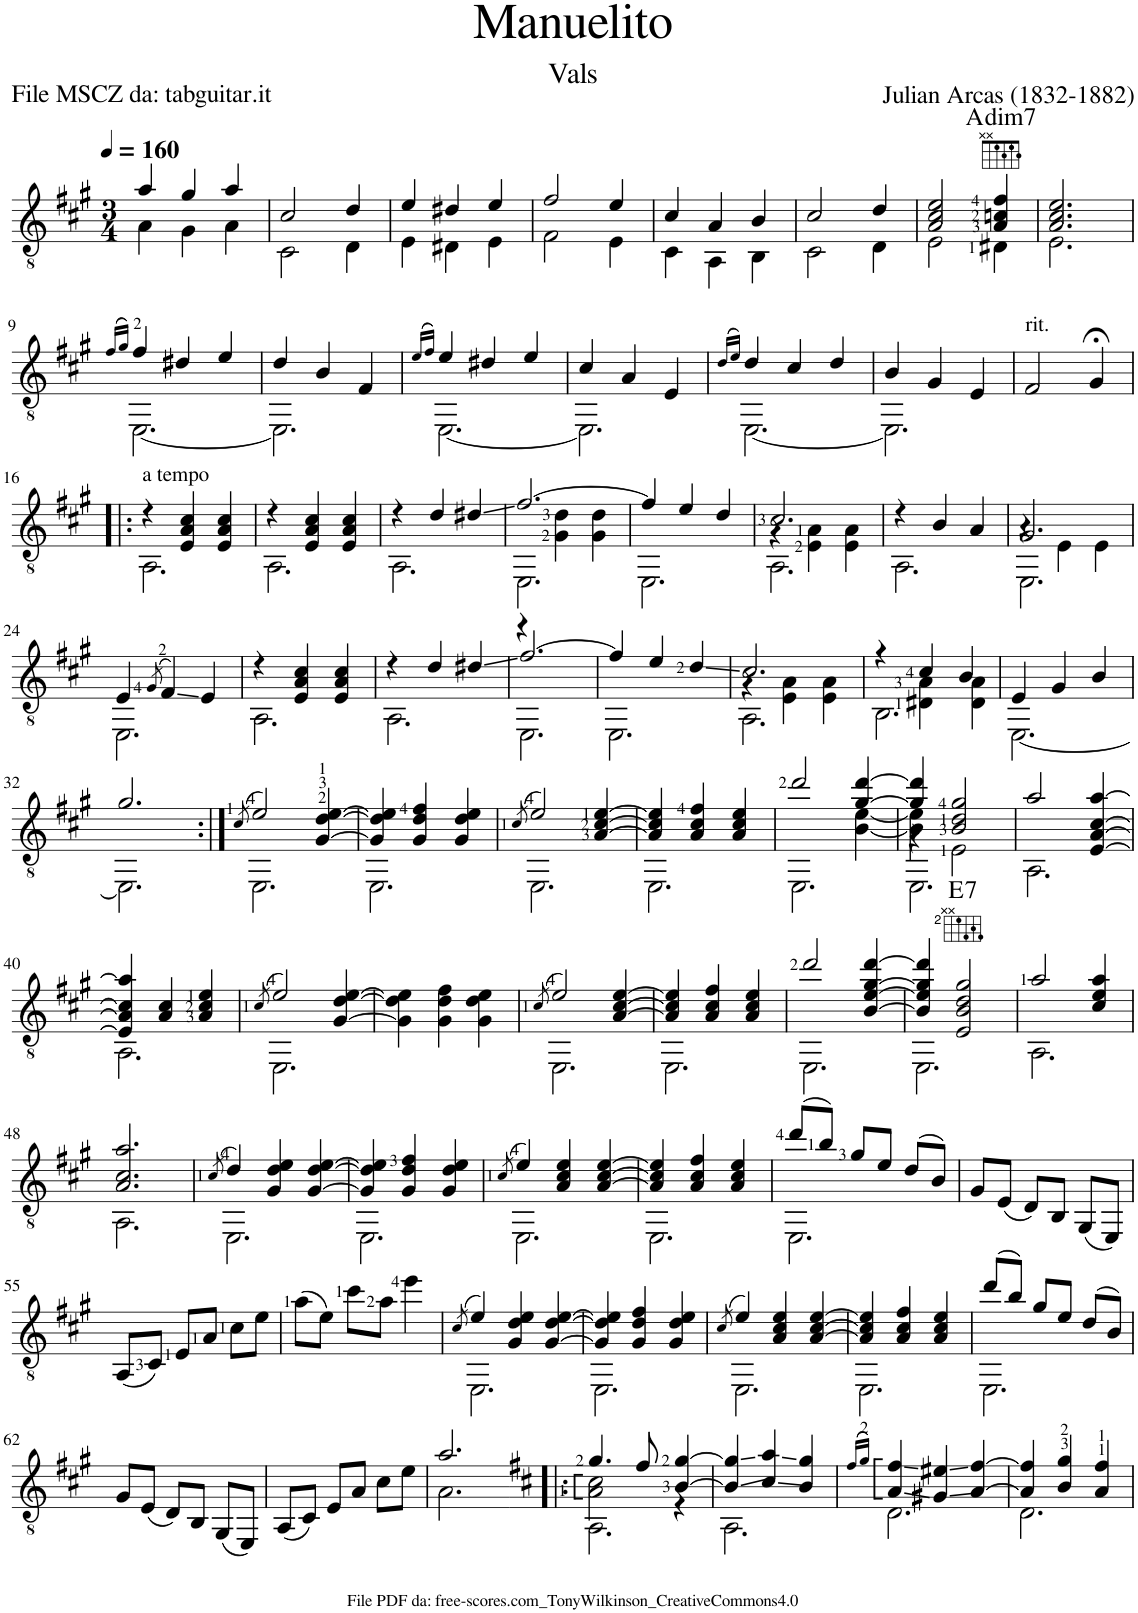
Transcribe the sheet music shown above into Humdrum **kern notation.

**kern	**harte
*part1	*part1
*staff1	*
*I"Guitar	*
*I'Guit.	*
*clefGv2	*
*k[f#c#g#]	*
*M3/4	*
*MM160	*
=1	=1
*^	*
4a/	4A\	.
4g#/	4G#\	.
4a/	4A\	.
=2	=2	=2
2c#/	2C#\	.
4d/	4D\	.
=3	=3	=3
4e/	4E\	.
4d#X/	4D#X\	.
4e/	4E\	.
=4	=4	=4
2f#/	2F#\	.
4e/	4E\	.
=5	=5	=5
4c#/	4C#\	.
4A/	4AA\	.
4B/	4BB\	.
=6	=6	=6
2c#/	2C#\	.
4d/	4D\	.
=7	=7	=7
2A/ 2c#/ 2e/	2E\	.
!	!	!LO:H:kt=dim7
4A/ 4cn/ 4f#/	4D#X\	A:dim7
=8	=8	=8
2.A/ 2.c#/ 2.e/	2.E\	.
!!LO:LB:g=z	!!
=9	=9	=9
(16qf#/LL	.	.
16qg#/JJ)	.	.
4f#/	[2.EE\	.
4d#X/	.	.
4e/	.	.
=10	=10	=10
4d/	2.EE\]	.
4B/	.	.
4F#/	.	.
=11	=11	=11
(16qe/LL	.	.
16qf#/JJ)	.	.
4e/	[2.EE\	.
4d#X/	.	.
4e/	.	.
=12	=12	=12
4c#/	2.EE\]	.
4A/	.	.
4E/	.	.
=13	=13	=13
(16qd/LL	.	.
16qe/JJ)	.	.
4d/	[2.EE\	.
4c#/	.	.
4d/	.	.
=14	=14	=14
4B/	2.EE\]	.
4G#/	.	.
4E/	.	.
*v	*v	*
=15	=15
!LO:TX:a:t=rit.	!
2F#/	.
4G#;</	.
!!LO:LB:g=z
=16!|:	=16!|:
*^	*
!LO:TX:a:t=a tempo	!	!
4r	2.AA\	.
4E/ 4A/ 4c#/	.	.
4E/ 4A/ 4c#/	.	.
=17	=17	=17
4r	2.AA\	.
4E/ 4A/ 4c#/	.	.
4E/ 4A/ 4c#/	.	.
=18	=18	=18
4r	2.AA\	.
4d/	.	.
4d#X/	.	.
=19	=19	=19
*	*^	*
[2.f#/	2.EE\	4r	.
.	.	4G#\ 4d\	.
.	.	4G#\ 4d\	.
*	*v	*v	*
=20	=20	=20
4f#/]	2.EE\	.
4e/	.	.
4d/	.	.
=21	=21	=21
*	*^	*
2.c#/	4r	2.AA\	.
.	4E\ 4A\	.	.
.	4E\ 4A\	.	.
*	*v	*v	*
=22	=22	=22
4r	2.AA\	.
4B/	.	.
4A/	.	.
=23	=23	=23
*	*^	*
2.G#/	4r	2.EE\	.
.	4E\	.	.
.	4E\	.	.
*	*v	*v	*
!!LO:LB:g=z
=24	=24	=24
4E/	2.EE\	.
(8qG#/	.	.
4F#/)	.	.
4E/	.	.
=25	=25	=25
4r	2.AA\	.
4E/ 4A/ 4c#/	.	.
4E/ 4A/ 4c#/	.	.
=26	=26	=26
4r	2.AA\	.
4d/	.	.
4d#X/	.	.
=27	=27	=27
[2.f#/	2.EE\	.
=28	=28	=28
4f#/]	2.EE\	.
4e/	.	.
4d/	.	.
=29	=29	=29
*	*^	*
2.c#/	4r	2.AA\	.
.	4E\ 4A\	.	.
.	4E\ 4A\	.	.
=30	=30	=30	=30
4r	4ryy	2.BB\	.
4c#/	4D#X\ 4A\	.	.
4B/	4D#\ 4A\	.	.
*	*v	*v	*
=31	=31	=31
4E/	[2.EE\	.
4G#/	.	.
4B/	.	.
!!LO:LB:g=z	!!
=32	=32	=32
2.g#/	2.EE\]	.
=33:|!	=33:|!	=33:|!
(8qc#/	.	.
2e/)	2.EE\	.
[4G#/ [4d/ [4e/	.	.
=34	=34	=34
4G#/] 4d/] 4e/]	2.EE\	.
4G#/ 4d/ 4f#/	.	.
4G#/ 4d/ 4e/	.	.
=35	=35	=35
(8qc#/	.	.
2e/)	2.EE\	.
[4A/ [4c#/ [4e/	.	.
=36	=36	=36
4A/] 4c#/] 4e/]	2.EE\	.
4A/ 4c#/ 4f#/	.	.
4A/ 4c#/ 4e/	.	.
=37	=37	=37
*	*^	*
2dd/	2ryy	2.EE\	.
[4g#/ [4dd/	[4B\ [4e\	.	.
=38	=38	=38	=38
*	*	*^	*
4g#/] 4dd/]	4B\] 4e\]	4r	2.EE\	.
2B/ 2d/ 2g#/	2ryy	2E\	.	.
*	*v	*v	*v	*
=39	=39	=39
2a/	2.AA\	.
[4E/ [4A/ [4c#/ [4a/	.	.
!!LO:LB:g=z	!!
=40	=40	=40
4E/] 4A/] 4c#/] 4a/]	2.AA\	.
4A/ 4c#/	.	.
4A/ 4c#/ 4e/	.	.
=41	=41	=41
(8qc#/	.	.
2e/)	2.EE\	.
[4G#/ [4d/ [4e/	.	.
*v	*v	*
=42	=42
4G#\] 4d\] 4e\]	.
4G#\ 4d\ 4f#\	.
4G#\ 4d\ 4e\	.
=43	=43
(8qc#/	.
*^	*
2e/)	2.EE\	.
[4A/ [4c#/ [4e/	.	.
=44	=44	=44
4A/] 4c#/] 4e/]	2.EE\	.
4A/ 4c#/ 4f#/	.	.
4A/ 4c#/ 4e/	.	.
=45	=45	=45
2dd/	2.EE\	.
[4B/ [4e/ [4g#/ [4dd/	.	.
=46	=46	=46
4B/] 4e/] 4g#/] 4dd/]	2.EE\	.
!	!	!LO:H:kt=7
2E/ 2B/ 2d/ 2g#/	.	E:7
=47	=47	=47
2a/	2.AA\	.
4c#/ 4e/ 4a/	.	.
!!LO:LB:g=z	!!
=48	=48	=48
2.A/ 2.c#/ 2.a/	2.AA\	.
=49	=49	=49
(8qc#/	.	.
4d/)	2.EE\	.
4G#/ 4d/ 4e/	.	.
[4G#/ [4d/ [4e/	.	.
=50	=50	=50
4G#/] 4d/] 4e/]	2.EE\	.
4G#/ 4d/ 4f#/	.	.
4G#/ 4d/ 4e/	.	.
=51	=51	=51
(8qc#/	.	.
4e/)	2.EE\	.
4A/ 4c#/ 4e/	.	.
[4A/ [4c#/ [4e/	.	.
=52	=52	=52
4A/] 4c#/] 4e/]	2.EE\	.
4A/ 4c#/ 4f#/	.	.
4A/ 4c#/ 4e/	.	.
=53	=53	=53
(8dd/L	2.EE\	.
8b/J)	.	.
8g#/L	.	.
8e/J	.	.
(8d/L	.	.
8B/J)	.	.
*v	*v	*
=54	=54
8G#/L	.
(8E/J	.
8D/L)	.
8BB/J	.
(8GG#/L	.
8EE/J)	.
!!LO:LB:g=z
=55	=55
(8AA/L	.
8C#/J)	.
8E/L	.
8A/J	.
8c#\L	.
8e\J	.
=56	=56
(8a\L	.
8e\J)	.
8cc#\L	.
8a\J	.
4ee\	.
=57	=57
(8qc#/	.
*^	*
4e/)	2.EE\	.
4G#/ 4d/ 4e/	.	.
[4G#/ [4d/ [4e/	.	.
=58	=58	=58
4G#/] 4d/] 4e/]	2.EE\	.
4G#/ 4d/ 4f#/	.	.
4G#/ 4d/ 4e/	.	.
=59	=59	=59
(8qc#/	.	.
4e/)	2.EE\	.
4A/ 4c#/ 4e/	.	.
[4A/ [4c#/ [4e/	.	.
=60	=60	=60
4A/] 4c#/] 4e/]	2.EE\	.
4A/ 4c#/ 4f#/	.	.
4A/ 4c#/ 4e/	.	.
=61	=61	=61
(8dd/L	2.EE\	.
8b/J)	.	.
8g#/L	.	.
8e/J	.	.
(8d/L	.	.
8B/J)	.	.
*v	*v	*
!!LO:LB:g=z
=62	=62
8G#/L	.
(8E/J	.
8D/L)	.
8BB/J	.
(8GG#/L	.
8EE/J)	.
=63	=63
(8AA/L	.
8C#/J)	.
8E/L	.
8A/J	.
8c#\L	.
8e\J	.
=64	=64
*^	*
2.a/	2.A\	.
*v	*v	*
=65!|:	=65!|:
*k[f#c#]	*
*^	*
*	*^	*
4.g/	2A\ 2c#\	2.AA\	.
8f#/	.	.	.
[4B/ [4g/	4r	.	.
*	*v	*v	*
=66	=66	=66
4B/] 4g/]	2.AA\	.
4c#/ 4a/	.	.
4B/ 4g/	.	.
=67	=67	=67
(16qf#/LL	.	.
16qg/JJ)	.	.
4A/ 4f#/	2.D\	.
4G#X/ 4e#X/	.	.
[4A/ [4f#/	.	.
=68	=68	=68
4A/] 4f#/]	2.D\	.
4B/ 4g/	.	.
4A/ 4f#/	.	.
*v	*v	*
=	=
*-	*-
